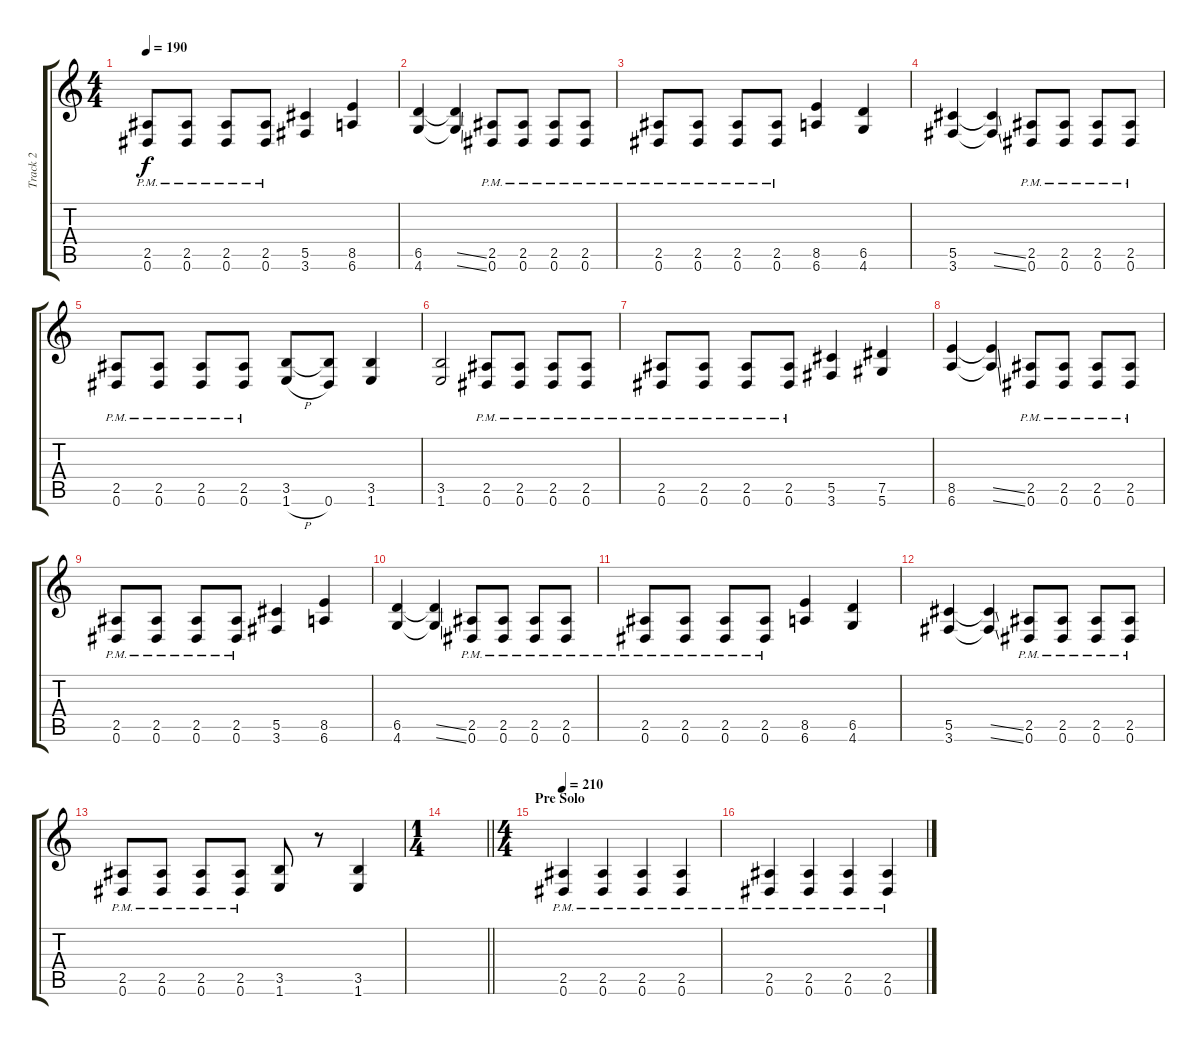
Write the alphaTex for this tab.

\track ("Track 2" "Track 2") {instrument distortionguitar}
\staff {score tabs}
\tuning (Eb4 Bb3 Gb3 Db3 Ab2 Eb2) {hide}
\ts (4 4)
\tempo 190
\clef g2
\ks c
(2.5{pm} 0.6{pm}).8{dy f} (2.5{pm} 0.6{pm}).8 (2.5{pm} 0.6{pm}).8 (2.5{pm} 0.6{pm}).8 (5.5 3.6).4 (8.5 6.6).4 |
(6.5 4.6).4 (6.5{ss t} 4.6{ss t}).4 (2.5{pm} 0.6{pm}).8 (2.5{pm} 0.6{pm}).8 (2.5{pm} 0.6{pm}).8 (2.5{pm} 0.6{pm}).8 |
(2.5{pm} 0.6{pm}).8 (2.5{pm} 0.6{pm}).8 (2.5{pm} 0.6{pm}).8 (2.5{pm} 0.6{pm}).8 (8.5 6.6).4 (6.5 4.6).4 |
(5.5 3.6).4 (5.5{ss t} 3.6{ss t}).4 (2.5{pm} 0.6{pm}).8 (2.5{pm} 0.6{pm}).8 (2.5{pm} 0.6{pm}).8 (2.5{pm} 0.6{pm}).8 |
(2.5{pm} 0.6{pm}).8 (2.5{pm} 0.6{pm}).8 (2.5{pm} 0.6{pm}).8 (2.5{pm} 0.6{pm}).8 (3.5 1.6{h}).8 (3.5{t} 0.6).8 (3.5 1.6).4 |
(3.5 1.6).2 (2.5{pm} 0.6{pm}).8 (2.5{pm} 0.6{pm}).8 (2.5{pm} 0.6{pm}).8 (2.5{pm} 0.6{pm}).8 |
(2.5{pm} 0.6{pm}).8 (2.5{pm} 0.6{pm}).8 (2.5{pm} 0.6{pm}).8 (2.5{pm} 0.6{pm}).8 (5.5 3.6).4 (7.5 5.6).4 |
(8.5 6.6).4 (8.5{ss t} 6.6{ss t}).4 (2.5{pm} 0.6{pm}).8 (2.5{pm} 0.6{pm}).8 (2.5{pm} 0.6{pm}).8 (2.5{pm} 0.6{pm}).8 |
(2.5{pm} 0.6{pm}).8 (2.5{pm} 0.6{pm}).8 (2.5{pm} 0.6{pm}).8 (2.5{pm} 0.6{pm}).8 (5.5 3.6).4 (8.5 6.6).4 |
(6.5 4.6).4 (6.5{ss t} 4.6{ss t}).4 (2.5{pm} 0.6{pm}).8 (2.5{pm} 0.6{pm}).8 (2.5{pm} 0.6{pm}).8 (2.5{pm} 0.6{pm}).8 |
(2.5{pm} 0.6{pm}).8 (2.5{pm} 0.6{pm}).8 (2.5{pm} 0.6{pm}).8 (2.5{pm} 0.6{pm}).8 (8.5 6.6).4 (6.5 4.6).4 |
(5.5 3.6).4 (5.5{ss t} 3.6{ss t}).4 (2.5{pm} 0.6{pm}).8 (2.5{pm} 0.6{pm}).8 (2.5{pm} 0.6{pm}).8 (2.5{pm} 0.6{pm}).8 |
(2.5{pm} 0.6{pm}).8 (2.5{pm} 0.6{pm}).8 (2.5{pm} 0.6{pm}).8 (2.5{pm} 0.6{pm}).8 (3.5 1.6).8 r.8 (3.5 1.6).4 |
\ts (1 4)
\barLineRight lightlight
|
\ts (4 4)
\section ("" "Pre Solo")
\tempo 210
(2.5{pm} 0.6{pm}).4 (2.5{pm} 0.6{pm}).4 (2.5{pm} 0.6{pm}).4 (2.5{pm} 0.6{pm}).4 |
(2.5{pm} 0.6{pm}).4 (2.5{pm} 0.6{pm}).4 (2.5{pm} 0.6{pm}).4 (2.5{pm} 0.6{pm}).4
